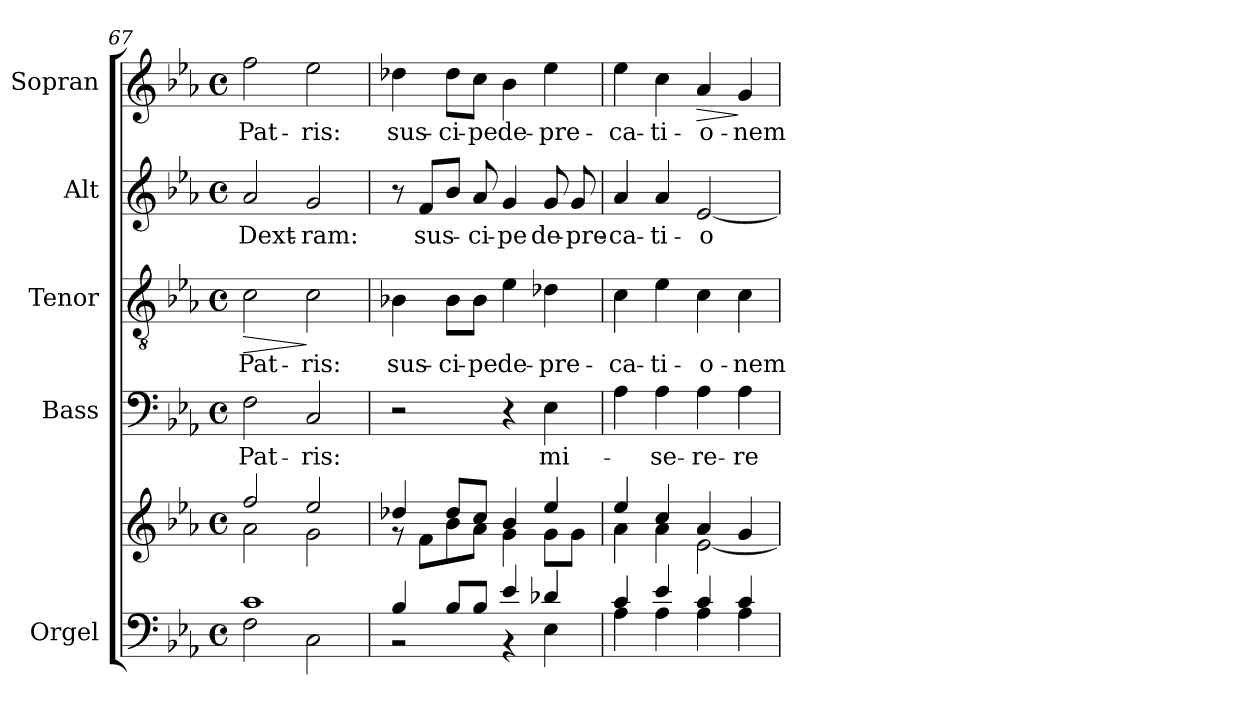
**kern	**kern	**kern	**text	**kern	**text	**dynam	**kern	**text	**kern	**text	**dynam
*part5	*part5	*part4	*part4	*part3	*part3	*part3	*part2	*part2	*part1	*part1	*part1
*staff6	*staff5	*staff4	*staff4	*staff3	*staff3	*staff3	*staff2	*staff2	*staff1	*staff1	*staff1
*I"Orgel	*	*I"Bass	*	*I"Tenor	*	*	*I"Alt	*	*I"Sopran	*	*
*I'Org.	*	*I'B.	*	*I'T.	*	*	*I'A.	*	*I'S.	*	*
!!LO:LB:g=z
*clefF4	*clefG2	*clefF4	*	*clefGv2	*	*	*clefG2	*	*clefG2	*	*
*k[b-e-a-]	*k[b-e-a-]	*k[b-e-a-]	*	*k[b-e-a-]	*	*	*k[b-e-a-]	*	*k[b-e-a-]	*	*
*E-:	*E-:	*E-:	*	*E-:	*	*	*E-:	*	*E-:	*	*
*M4/4	*M4/4	*M4/4	*	*M4/4	*	*	*M4/4	*	*M4/4	*	*
*met(c)	*met(c)	*met(c)	*	*met(c)	*	*	*met(c)	*	*met(c)	*	*
=67	=67	=67	=67	=67	=67	=67	=67	=67	=67	=67	=67
*^	*^	*	*	*	*	*	*	*	*	*	*
!	!	!	!	!	!LO:LY:b	!	!LO:LY:b	!LO:HP:b	!	!LO:LY:b	!	!LO:LY:b	!
1c	2F\	2ff/	2a-\	2F\	Pat-	2c\	Pat-	>	2a-/	Dext-	2ff\	Pat-	.
!	!	!	!	!	!LO:LY:b	!	!LO:LY:b	!	!	!LO:LY:b	!	!LO:LY:b	!
.	2C\	2ee-/	2g\	2C/	-ris:	2c\	-ris:	]	2g/	-ram:	2ee-\	-ris:	.
=68	=68	=68	=68	=68	=68	=68	=68	=68	=68	=68	=68	=68	=68
!	!	!	!	!	!	!	!LO:LY:b	!	!	!	!	!LO:LY:b	!
4B-/	2r	4dd-X/	8rf	2r	.	4B-X\	sus-	.	8r	.	4dd-X\	sus-	.
!	!	!	!	!	!	!	!	!	!	!LO:LY:b	!	!	!
.	.	.	8f\L	.	.	.	.	.	8f/L	sus-	.	.	.
!	!	!	!	!	!	!	!LO:LY:b	!	!	!	!	!LO:LY:b	!
8B-/L	.	8dd-/L	8b-\	.	.	8B-\L	-ci-	.	8b-/J	.	8dd-\L	-ci-	.
!	!	!	!	!	!	!	!LO:LY:b	!	!	!LO:LY:b	!	!LO:LY:b	!
8B-/J	.	8cc/J	8a-\J	.	.	8B-\J	-pe	.	8a-/	-ci-	8cc\J	-pe	.
!	!	!	!	!	!	!	!LO:LY:b	!	!	!LO:LY:b	!	!LO:LY:b	!
4e-/	4r	4b-/	4g\	4r	.	4e-\	de-	.	4g/	-pe	4b-\	de-	.
!	!	!	!	!	!LO:LY:b	!	!LO:LY:b	!	!	!LO:LY:b	!	!LO:LY:b	!
4d-X/	4E-\	4ee-/	8g\L	4E-\	mi-	4d-X\	-pre-	.	8g/	de-	4ee-\	-pre-	.
!	!	!	!	!	!	!	!	!	!	!LO:LY:b	!	!	!
.	.	.	8g\J	.	.	.	.	.	8g/	-pre-	.	.	.
=69	=69	=69	=69	=69	=69	=69	=69	=69	=69	=69	=69	=69	=69
!	!	!	!	!	!	!	!LO:LY:b	!	!	!LO:LY:b	!	!LO:LY:b	!
4c/	4A-\	4ee-/	4a-\	4A-\	.	4c\	-ca-	.	4a-/	-ca-	4ee-\	-ca-	.
!	!	!	!	!	!LO:LY:b	!	!LO:LY:b	!	!	!LO:LY:b	!	!LO:LY:b	!
4e-/	4A-\	4cc/	4a-\	4A-\	-se-	4e-\	-ti-	.	4a-/	-ti-	4cc\	-ti-	.
!	!	!	!	!	!LO:LY:b	!	!LO:LY:b	!	!	!LO:LY:b	!	!LO:LY:b	!LO:HP:b
4c/	4A-\	4a-/	[<2e-\	4A-\	-re-	4c\	-o-	.	[2e-/	-o-	4a-/	-o-	>
!	!	!	!	!	!LO:LY:b	!	!LO:LY:b	!	!	!	!	!LO:LY:b	!
4c/	4A-\	4g/	.	4A-\	-re	4c\	-nem	.	.	.	4g/	-nem	]
*v	*v	*	*	*	*	*	*	*	*	*	*	*	*
*	*v	*v	*	*	*	*	*	*	*	*	*	*
=	=	=	=	=	=	=	=	=	=	=	=
*-	*-	*-	*-	*-	*-	*-	*-	*-	*-	*-	*-
